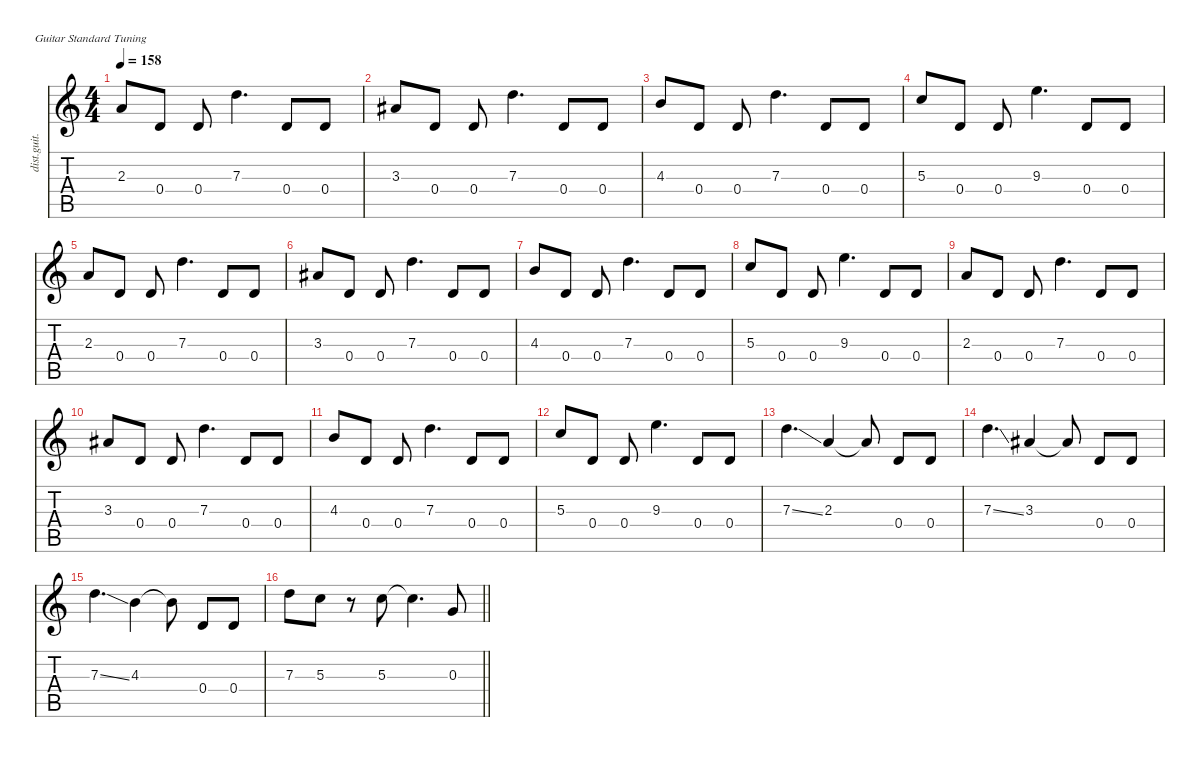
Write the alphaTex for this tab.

\defaultSystemsLayout 4
\hideDynamics
\bracketExtendMode nobrackets
\otherSystemsTrackNameOrientation horizontal
\track ("Mustaine" "dist.guit.") {defaultSystemsLayout 4 instrument distortionguitar}
\staff {score tabs}
\tuning (E4 B3 G3 D3 A2 E2)
\ts (4 4)
\tempo 158
\clef g2
\ks c
2.3.8{dy f beam Up} 0.4.8{beam Up} 0.4.8{beam Up} 7.3.4{d beam Down} 0.4.8{beam Up} 0.4.8{beam Up} |
3.3{acc #}.8{beam Up} 0.4.8{beam Up} 0.4.8{beam Up} 7.3.4{d beam Down} 0.4.8{beam Up} 0.4.8{beam Up} |
4.3.8{beam Up} 0.4.8{beam Up} 0.4.8{beam Up} 7.3.4{d beam Down} 0.4.8{beam Up} 0.4.8{beam Up} |
5.3.8{beam Up} 0.4.8{beam Up} 0.4.8{beam Up} 9.3.4{d beam Down} 0.4.8{beam Up} 0.4.8{beam Up} |
2.3.8{beam Up} 0.4.8{beam Up} 0.4.8{beam Up} 7.3.4{d beam Down} 0.4.8{beam Up} 0.4.8{beam Up} |
3.3{acc #}.8{beam Up} 0.4.8{beam Up} 0.4.8{beam Up} 7.3.4{d beam Down} 0.4.8{beam Up} 0.4.8{beam Up} |
4.3.8{beam Up} 0.4.8{beam Up} 0.4.8{beam Up} 7.3.4{d beam Down} 0.4.8{beam Up} 0.4.8{beam Up} |
5.3.8{beam Up} 0.4.8{beam Up} 0.4.8{beam Up} 9.3.4{d beam Down} 0.4.8{beam Up} 0.4.8{beam Up} |
2.3.8{beam Up} 0.4.8{beam Up} 0.4.8{beam Up} 7.3.4{d beam Down} 0.4.8{beam Up} 0.4.8{beam Up} |
3.3{acc #}.8{beam Up} 0.4.8{beam Up} 0.4.8{beam Up} 7.3.4{d beam Down} 0.4.8{beam Up} 0.4.8{beam Up} |
4.3.8{beam Up} 0.4.8{beam Up} 0.4.8{beam Up} 7.3.4{d beam Down} 0.4.8{beam Up} 0.4.8{beam Up} |
5.3.8{beam Up} 0.4.8{beam Up} 0.4.8{beam Up} 9.3.4{d beam Down} 0.4.8{beam Up} 0.4.8{beam Up} |
7.3{ss}.4{d beam Down} 2.3.4{beam Up} 2.3{t}.8{beam Up} 0.4.8{beam Up} 0.4.8{beam Up} |
7.3{ss}.4{d beam Down} 3.3{acc #}.4{beam Up} 3.3{t acc #}.8{beam Up} 0.4.8{beam Up} 0.4.8{beam Up} |
7.3{ss}.4{d beam Down} 4.3.4{beam Down} 4.3{t}.8{beam Down} 0.4.8{beam Up} 0.4.8{beam Up} |
\barLineRight lightlight
7.3.8{beam Down} 5.3.8{beam Down} r.8{beam Down} 5.3.8{beam Down} 5.3{t}.4{d beam Down} 0.3.8{beam Up}
